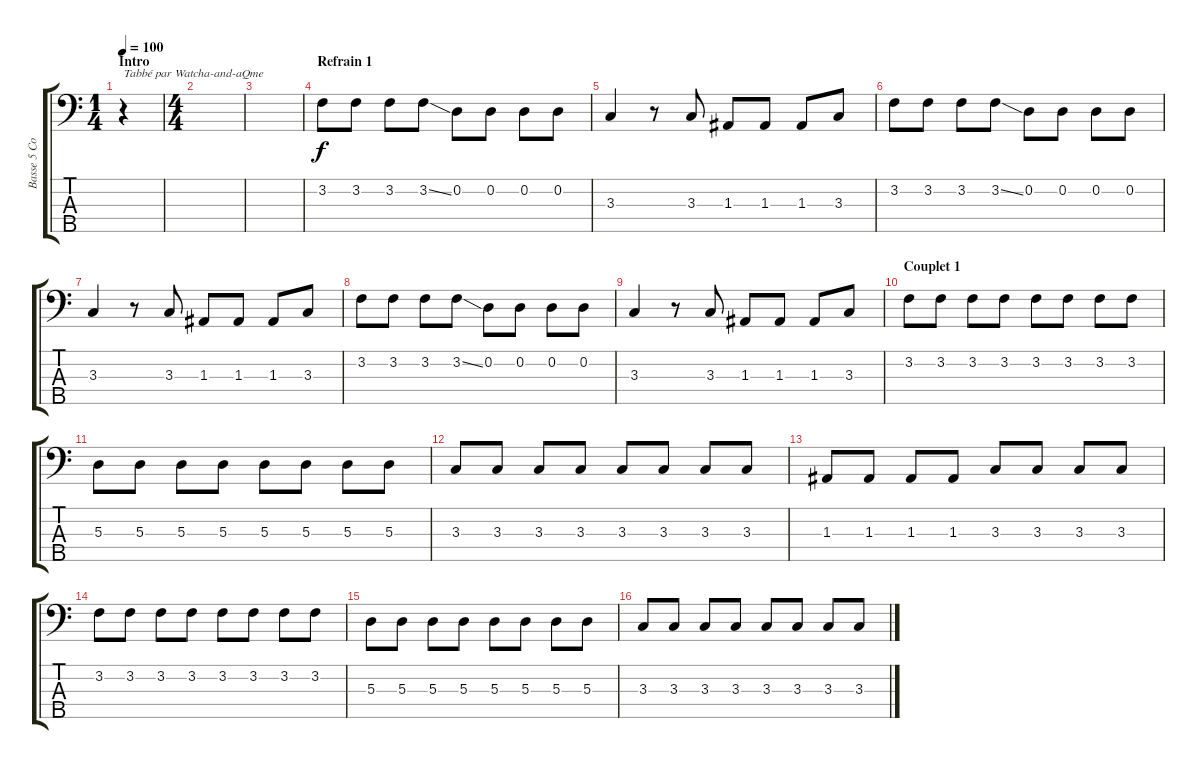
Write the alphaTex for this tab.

\track ("Basse 5 Cordes !! A#1" "Basse 5 Co") {instrument electricbassfinger}
\staff {score tabs}
\tuning (G2 D2 A1 E1 Bb0) {hide}
\ts (1 4)
\section ("" "Intro")
\tempo 100
\clef f4
\ks c
r.4{txt "Tabbé par Watcha-and-aQme" dy f instrument electricbassfinger} |
\ts (4 4)
|
|
\section ("" "Refrain 1")
3.2.8 3.2.8 3.2.8 3.2{ss}.8 0.2.8 0.2.8 0.2.8 0.2.8 |
3.3.4 r.8 3.3.8 1.3.8 1.3.8 1.3.8 3.3.8 |
3.2.8 3.2.8 3.2.8 3.2{ss}.8 0.2.8 0.2.8 0.2.8 0.2.8 |
3.3.4 r.8 3.3.8 1.3.8 1.3.8 1.3.8 3.3.8 |
3.2.8 3.2.8 3.2.8 3.2{ss}.8 0.2.8 0.2.8 0.2.8 0.2.8 |
3.3.4 r.8 3.3.8 1.3.8 1.3.8 1.3.8 3.3.8 |
\section ("" "Couplet 1")
3.2.8 3.2.8 3.2.8 3.2.8 3.2.8 3.2.8 3.2.8 3.2.8 |
5.3.8 5.3.8 5.3.8 5.3.8 5.3.8 5.3.8 5.3.8 5.3.8 |
3.3.8 3.3.8 3.3.8 3.3.8 3.3.8 3.3.8 3.3.8 3.3.8 |
1.3.8 1.3.8 1.3.8 1.3.8 3.3.8 3.3.8 3.3.8 3.3.8 |
3.2.8 3.2.8 3.2.8 3.2.8 3.2.8 3.2.8 3.2.8 3.2.8 |
5.3.8 5.3.8 5.3.8 5.3.8 5.3.8 5.3.8 5.3.8 5.3.8 |
3.3.8 3.3.8 3.3.8 3.3.8 3.3.8 3.3.8 3.3.8 3.3.8
